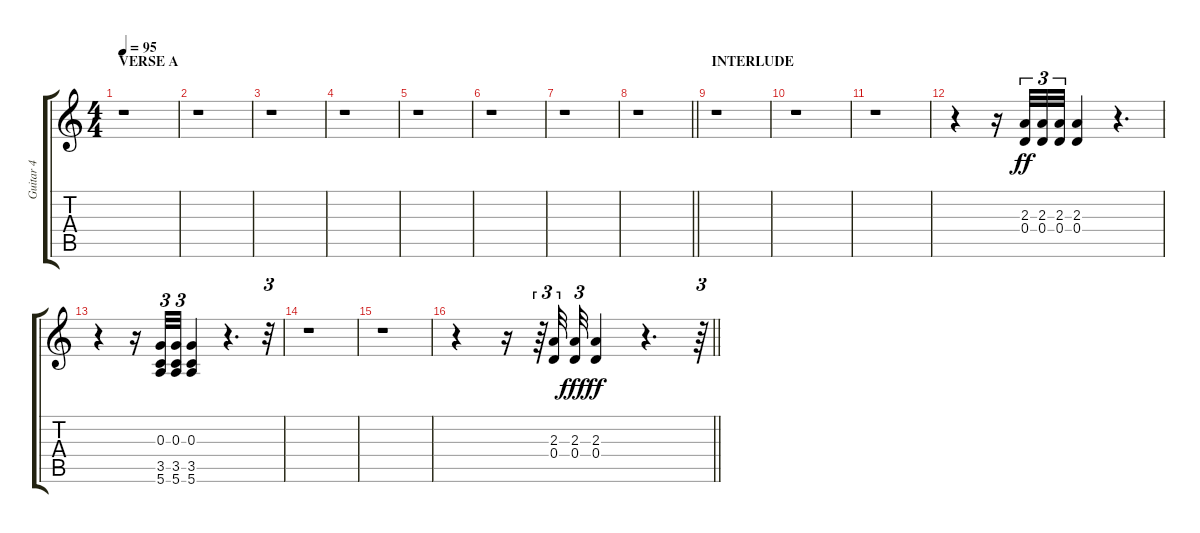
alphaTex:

\track ("Guitar 4" "Guitar 4") {instrument acousticguitarnylon}
\staff {score tabs}
\tuning (E4 B3 G3 D3 A2 E2) {hide}
\ts (4 4)
\section ("" "VERSE A")
\tempo 95
\clef g2
\ks c
r.1{dy ff} |
r.1 |
r.1 |
r.1 |
r.1 |
r.1 |
r.1 |
\barLineRight lightlight
r.1 |
\section ("" "INTERLUDE")
r.1 |
r.1 |
r.1 |
r.4 r.16 (2.3 0.4).32{tu (3 2)} (2.3 0.4).32{tu (3 2)} (2.3 0.4).32{tu (3 2)} (2.3 0.4).4 r.4{d} |
r.4 r.16 (0.3 3.5 5.6).32{tu (3 2)} (0.3 3.5 5.6).32{tu (3 2)} (0.3 3.5 5.6).4 r.4{d} r.32{tu (3 2)} |
r.1 |
r.1 |
\barLineRight lightlight
r.4 r.16 r.64{tu (3 2)} (2.3 0.4).32{tu (3 2)} (2.3 0.4).32{tu (3 2) dy fff} (2.3 0.4).4{dy ff} r.4{d} r.64{tu (3 2)}
